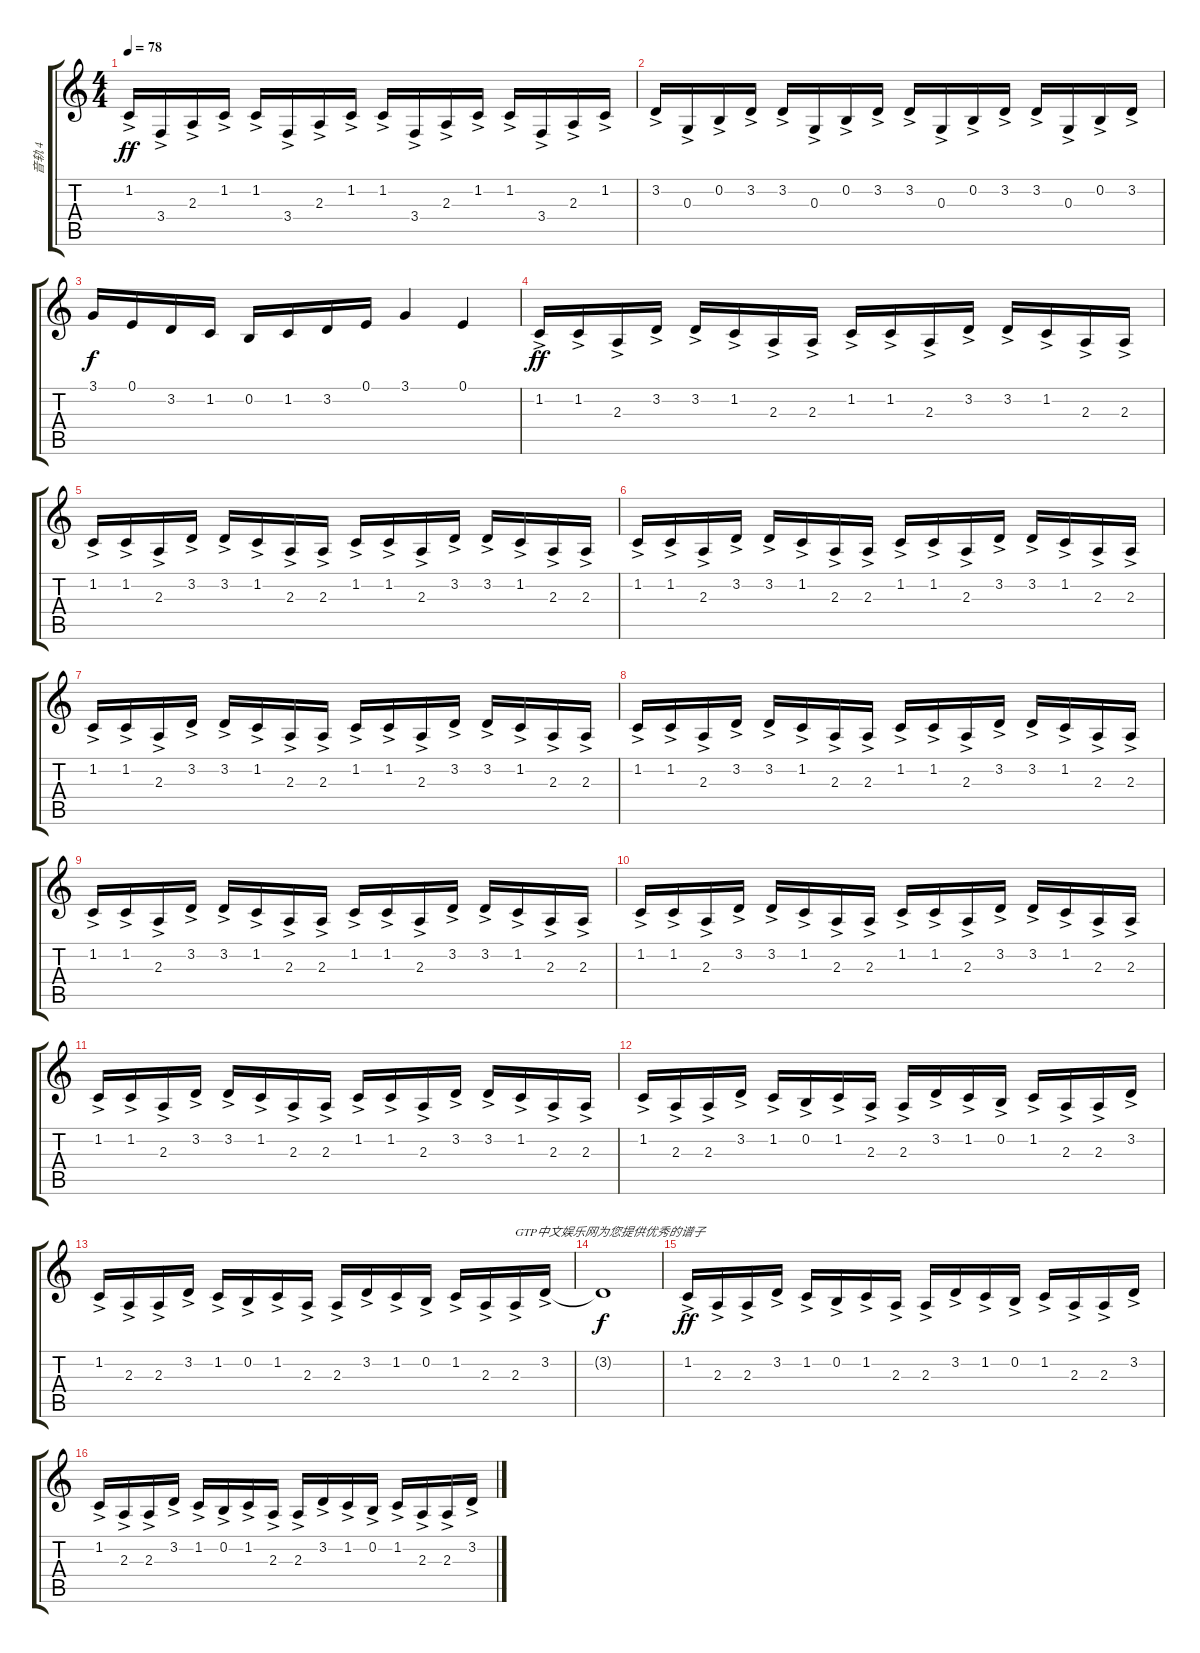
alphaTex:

\track ("音轨 4" "音轨 4") {instrument electricpiano1}
\staff {score tabs}
\tuning (E4 B3 G3 D3 A2 E2) {hide}
\ts (4 4)
\tempo 78
\clef g2
\ks c
1.2{ac}.16{dy ff} 3.4{ac}.16 2.3{ac}.16 1.2{ac}.16 1.2{ac}.16 3.4{ac}.16 2.3{ac}.16 1.2{ac}.16 1.2{ac}.16 3.4{ac}.16 2.3{ac}.16 1.2{ac}.16 1.2{ac}.16 3.4{ac}.16 2.3{ac}.16 1.2{ac}.16 |
3.2{ac}.16 0.3{ac}.16 0.2{ac}.16 3.2{ac}.16 3.2{ac}.16 0.3{ac}.16 0.2{ac}.16 3.2{ac}.16 3.2{ac}.16 0.3{ac}.16 0.2{ac}.16 3.2{ac}.16 3.2{ac}.16 0.3{ac}.16 0.2{ac}.16 3.2{ac}.16 |
3.1.16{dy f} 0.1.16 3.2.16 1.2.16 0.2.16 1.2.16 3.2.16 0.1.16 3.1.4 0.1.4 |
1.2{ac}.16{dy ff} 1.2{ac}.16 2.3{ac}.16 3.2{ac}.16 3.2{ac}.16 1.2{ac}.16 2.3{ac}.16 2.3{ac}.16 1.2{ac}.16 1.2{ac}.16 2.3{ac}.16 3.2{ac}.16 3.2{ac}.16 1.2{ac}.16 2.3{ac}.16 2.3{ac}.16 |
1.2{ac}.16 1.2{ac}.16 2.3{ac}.16 3.2{ac}.16 3.2{ac}.16 1.2{ac}.16 2.3{ac}.16 2.3{ac}.16 1.2{ac}.16 1.2{ac}.16 2.3{ac}.16 3.2{ac}.16 3.2{ac}.16 1.2{ac}.16 2.3{ac}.16 2.3{ac}.16 |
1.2{ac}.16 1.2{ac}.16 2.3{ac}.16 3.2{ac}.16 3.2{ac}.16 1.2{ac}.16 2.3{ac}.16 2.3{ac}.16 1.2{ac}.16 1.2{ac}.16 2.3{ac}.16 3.2{ac}.16 3.2{ac}.16 1.2{ac}.16 2.3{ac}.16 2.3{ac}.16 |
1.2{ac}.16 1.2{ac}.16 2.3{ac}.16 3.2{ac}.16 3.2{ac}.16 1.2{ac}.16 2.3{ac}.16 2.3{ac}.16 1.2{ac}.16 1.2{ac}.16 2.3{ac}.16 3.2{ac}.16 3.2{ac}.16 1.2{ac}.16 2.3{ac}.16 2.3{ac}.16 |
1.2{ac}.16 1.2{ac}.16 2.3{ac}.16 3.2{ac}.16 3.2{ac}.16 1.2{ac}.16 2.3{ac}.16 2.3{ac}.16 1.2{ac}.16 1.2{ac}.16 2.3{ac}.16 3.2{ac}.16 3.2{ac}.16 1.2{ac}.16 2.3{ac}.16 2.3{ac}.16 |
1.2{ac}.16 1.2{ac}.16 2.3{ac}.16 3.2{ac}.16 3.2{ac}.16 1.2{ac}.16 2.3{ac}.16 2.3{ac}.16 1.2{ac}.16 1.2{ac}.16 2.3{ac}.16 3.2{ac}.16 3.2{ac}.16 1.2{ac}.16 2.3{ac}.16 2.3{ac}.16 |
1.2{ac}.16 1.2{ac}.16 2.3{ac}.16 3.2{ac}.16 3.2{ac}.16 1.2{ac}.16 2.3{ac}.16 2.3{ac}.16 1.2{ac}.16 1.2{ac}.16 2.3{ac}.16 3.2{ac}.16 3.2{ac}.16 1.2{ac}.16 2.3{ac}.16 2.3{ac}.16 |
1.2{ac}.16 1.2{ac}.16 2.3{ac}.16 3.2{ac}.16 3.2{ac}.16 1.2{ac}.16 2.3{ac}.16 2.3{ac}.16 1.2{ac}.16 1.2{ac}.16 2.3{ac}.16 3.2{ac}.16 3.2{ac}.16 1.2{ac}.16 2.3{ac}.16 2.3{ac}.16 |
1.2{ac}.16 2.3{ac}.16 2.3{ac}.16 3.2{ac}.16 1.2{ac}.16 0.2{ac}.16 1.2{ac}.16 2.3{ac}.16 2.3{ac}.16 3.2{ac}.16 1.2{ac}.16 0.2{ac}.16 1.2{ac}.16 2.3{ac}.16 2.3{ac}.16 3.2{ac}.16 |
1.2{ac}.16 2.3{ac}.16 2.3{ac}.16 3.2{ac}.16 1.2{ac}.16 0.2{ac}.16 1.2{ac}.16 2.3{ac}.16 2.3{ac}.16 3.2{ac}.16 1.2{ac}.16 0.2{ac}.16 1.2{ac}.16 2.3{ac}.16 2.3{ac}.16{txt "GTP中文娱乐网为您提供优秀的谱子"} 3.2{ac}.16 |
3.2{t}.1{dy f} |
1.2{ac}.16{dy ff} 2.3{ac}.16 2.3{ac}.16 3.2{ac}.16 1.2{ac}.16 0.2{ac}.16 1.2{ac}.16 2.3{ac}.16 2.3{ac}.16 3.2{ac}.16 1.2{ac}.16 0.2{ac}.16 1.2{ac}.16 2.3{ac}.16 2.3{ac}.16 3.2{ac}.16 |
1.2{ac}.16 2.3{ac}.16 2.3{ac}.16 3.2{ac}.16 1.2{ac}.16 0.2{ac}.16 1.2{ac}.16 2.3{ac}.16 2.3{ac}.16 3.2{ac}.16 1.2{ac}.16 0.2{ac}.16 1.2{ac}.16 2.3{ac}.16 2.3{ac}.16 3.2{ac}.16
